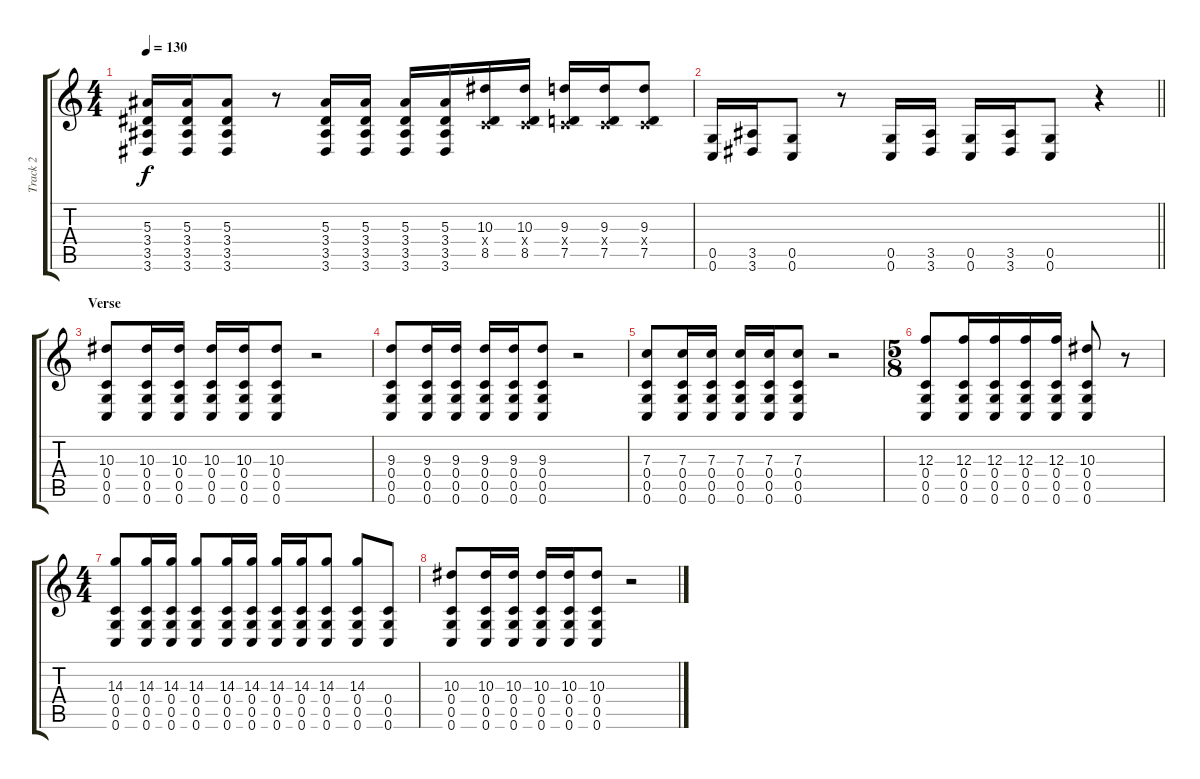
\track ("Track 2" "Track 2") {instrument distortionguitar}
\staff {score tabs}
\tuning (D4 A3 F3 C3 G2 C2) {hide}
\ts (4 4)
\tempo 130
\clef g2
\ks c
(5.3 3.4 3.5 3.6).16{dy f} (5.3 3.4 3.5 3.6).16 (5.3 3.4 3.5 3.6).8 r.8 (5.3 3.4 3.5 3.6).16 (5.3 3.4 3.5 3.6).16 (5.3 3.4 3.5 3.6).16 (5.3 3.4 3.5 3.6).16 (10.3 0.4{x} 8.5).16 (10.3 0.4{x} 8.5).16 (9.3 0.4{x} 7.5).16 (9.3 0.4{x} 7.5).16 (9.3 0.4{x} 7.5).8 |
\barLineRight lightlight
(0.5 0.6).16 (3.5 3.6).16 (0.5 0.6).8 r.8 (0.5 0.6).16 (3.5 3.6).16 (0.5 0.6).16 (3.5 3.6).16 (0.5 0.6).8 r.4 |
\section ("" "Verse")
(10.3 0.4 0.5 0.6).8 (10.3 0.4 0.5 0.6).16 (10.3 0.4 0.5 0.6).16 (10.3 0.4 0.5 0.6).16 (10.3 0.4 0.5 0.6).16 (10.3 0.4 0.5 0.6).8 r.2 |
(9.3 0.4 0.5 0.6).8 (9.3 0.4 0.5 0.6).16 (9.3 0.4 0.5 0.6).16 (9.3 0.4 0.5 0.6).16 (9.3 0.4 0.5 0.6).16 (9.3 0.4 0.5 0.6).8 r.2 |
(7.3 0.4 0.5 0.6).8 (7.3 0.4 0.5 0.6).16 (7.3 0.4 0.5 0.6).16 (7.3 0.4 0.5 0.6).16 (7.3 0.4 0.5 0.6).16 (7.3 0.4 0.5 0.6).8 r.2 |
\ts (5 8)
(12.3 0.4 0.5 0.6).8 (12.3 0.4 0.5 0.6).16 (12.3 0.4 0.5 0.6).16 (12.3 0.4 0.5 0.6).16 (12.3 0.4 0.5 0.6).16 (10.3 0.4 0.5 0.6).8 r.8 |
\ts (4 4)
(14.3 0.4 0.5 0.6).8 (14.3 0.4 0.5 0.6).16 (14.3 0.4 0.5 0.6).16 (14.3 0.4 0.5 0.6).8 (14.3 0.4 0.5 0.6).16 (14.3 0.4 0.5 0.6).16 (14.3 0.4 0.5 0.6).16 (14.3 0.4 0.5 0.6).16 (14.3 0.4 0.5 0.6).8 (14.3 0.4 0.5 0.6).8 (0.4 0.5 0.6).8 |
(10.3 0.4 0.5 0.6).8 (10.3 0.4 0.5 0.6).16 (10.3 0.4 0.5 0.6).16 (10.3 0.4 0.5 0.6).16 (10.3 0.4 0.5 0.6).16 (10.3 0.4 0.5 0.6).8 r.2
